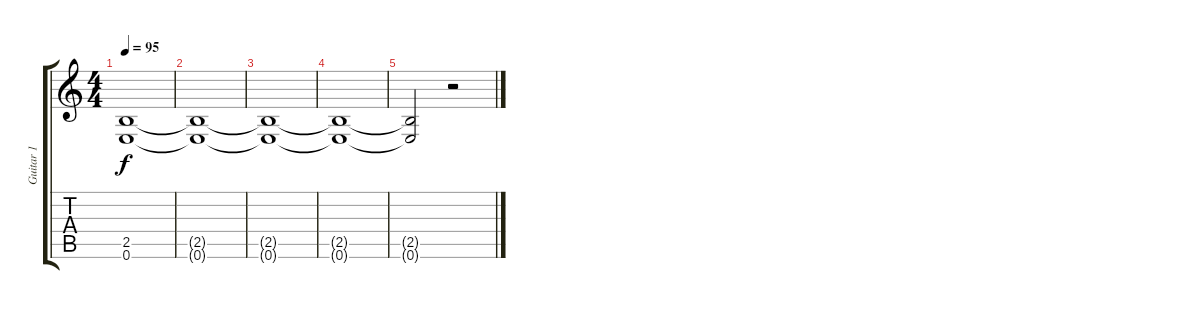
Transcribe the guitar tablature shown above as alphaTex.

\track ("Guitar 1" "Guitar 1") {instrument acousticguitarsteel}
\staff {score tabs}
\tuning (E4 B3 G3 D3 A2 E2) {hide}
\ts (4 4)
\tempo 95
\clef g2
\ks c
(2.5 0.6).1{dy f} |
(2.5{t} 0.6{t}).1 |
(2.5{t} 0.6{t}).1 |
(2.5{t} 0.6{t}).1 |
(2.5{t} 0.6{t}).2 r.2
